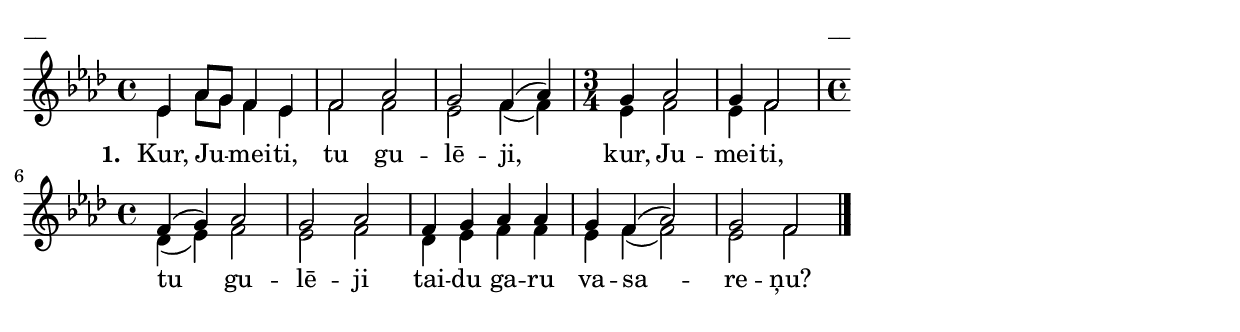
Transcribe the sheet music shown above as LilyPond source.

\version "2.13.18"

\paper {
line-width = 14\cm
left-margin = 0.4\cm
between-system-padding = 0.1\cm
between-system-space = 0.1\cm
}
% SBTZK, p.33
\layout {
indent = #0
ragged-last = ##f
}


voiceA = \relative c' {
\clef "treble"
\key f \minor
\time 4/4
es4 as8 [g] f4 es | f2 as | g f4 (as) |
\time 3/4 g4 as2 | g4 f2 | \time 4/4 f4 (g) as2 | g2 as |
f4 g as as | g f (as2) | g f \bar"|."
}

lyricA = \lyricmode {
\set stanza = "1. "
Kur, Ju -- mei -- ti, tu gu -- lē -- ji,
kur, Ju -- mei -- ti, tu gu -- lē -- ji
tai -- du ga -- ru va -- sa -- re -- ņu?
}

voiceB = \relative c' {
\clef "treble"
\key f \minor
\time 4/4
es4 as8 [g] f4 es | f2 f | es2 f4 (f) |
\time 3/4 es4 f2 | es4 f2 | \time 4/4 des4 (es) f2 | es2 f |
des4 es f f | es f (f2) | es f \bar"|."
}

fullScore = <<
%\new ChordNames { \chordsA }
\new Staff {
<<
\new Voice = "voiceA" { \voiceOne \autoBeamOff \voiceA }
\lyricsto "voiceA" \new Lyrics \lyricA
\new Voice = "voiceB" { \voiceTwo \autoBeamOff \voiceB }
>>
}
>>



\score {
\fullScore
\header { piece = "__" opus = "__" }
}
\markup { \with-color #(x11-color 'white) \sans \smaller "__" }
\score {
\unfoldRepeats
\fullScore
\midi {
\context { \Staff \remove "Staff_performer" }
\context { \Voice \consists "Staff_performer" }
}
}


